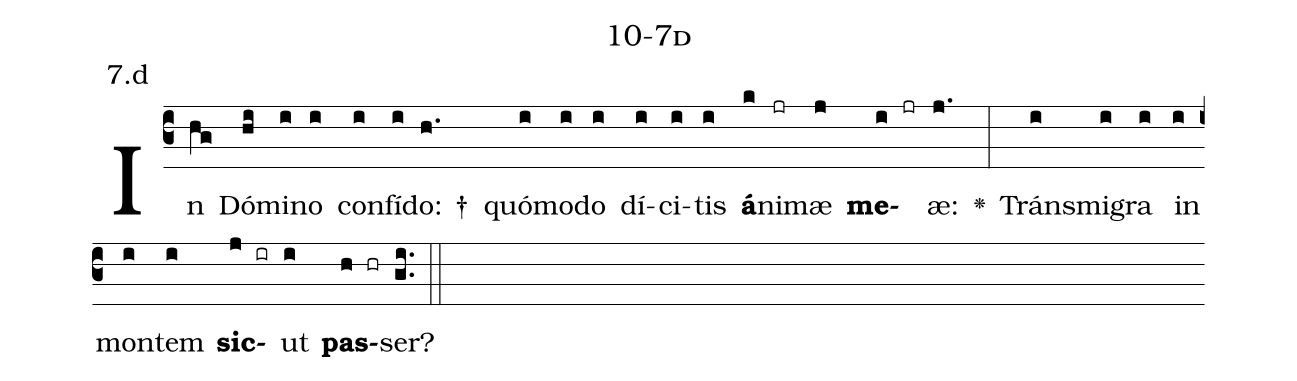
name: 10-7d;
annotation: 7.d;
%%
(c3)In(hg) Dó(hi)mi(i)no(i) con(i)fí(i)do: †(h.) quó(i)mo(i)do(i) dí(i)ci(i)tis(i) <b>á</b>(k)ni(jr)mæ(j) <b>me</b>(i jr)æ:(j.) <v>\greheightstar</v>(:) Tráns(i)mi(i)gra(i) in(i) mon(i)tem(i) <b>sic</b>(j ir)ut(i) <b>pas</b>(h hr)ser?(gi..) (::)


%E(i) u(i) o(j) u(i) a(h) e.(gi..) (::)
